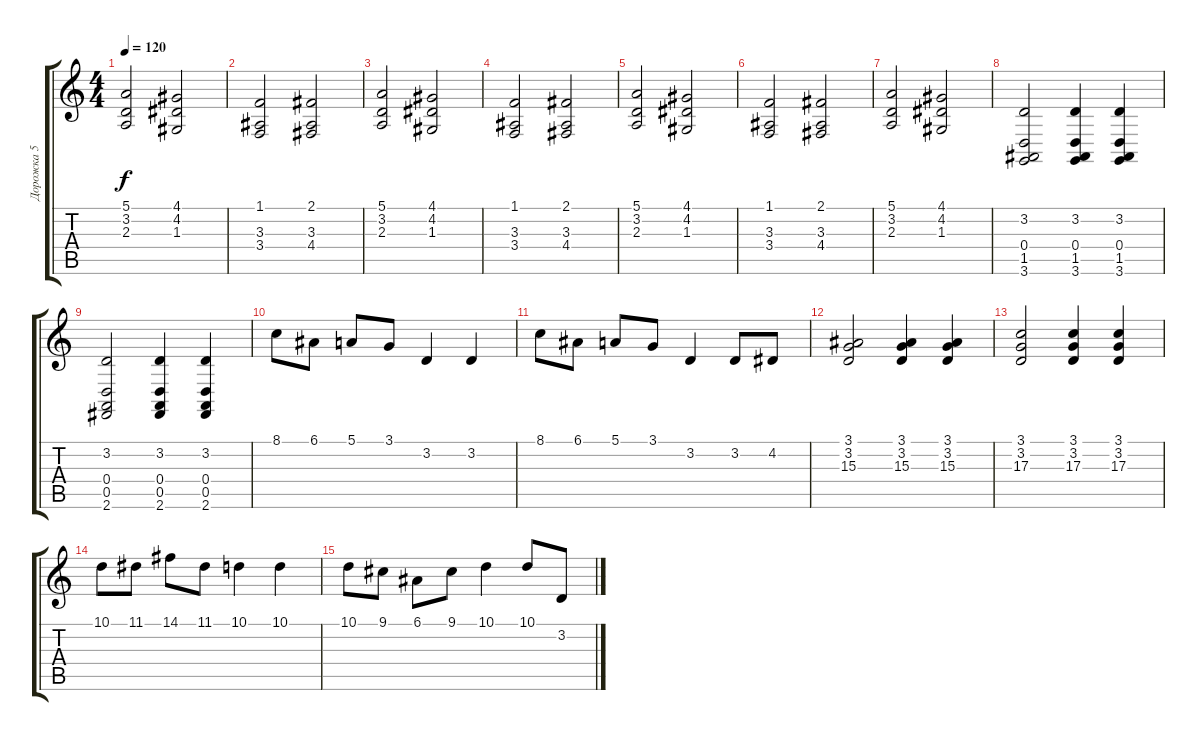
\track ("Дорожка 5" "Дорожка 5") {instrument accordion}
\staff {score tabs}
\tuning (E4 B3 G3 D3 A2 E2) {hide}
\ts (4 4)
\tempo 120
\clef g2
\ks c
(5.1 3.2 2.3).2{dy f} (4.1 4.2 1.3).2 |
(1.1 3.3 3.4).2 (2.1 3.3 4.4).2 |
(5.1 3.2 2.3).2 (4.1 4.2 1.3).2 |
(1.1 3.3 3.4).2 (2.1 3.3 4.4).2 |
(5.1 3.2 2.3).2 (4.1 4.2 1.3).2 |
(1.1 3.3 3.4).2 (2.1 3.3 4.4).2 |
(5.1 3.2 2.3).2 (4.1 4.2 1.3).2 |
(3.2 0.4 1.5 3.6).2 (3.2 0.4 1.5 3.6).4 (3.2 0.4 1.5 3.6).4 |
(3.2 0.4 0.5 2.6).2 (3.2 0.4 0.5 2.6).4 (3.2 0.4 0.5 2.6).4 |
8.1.8 6.1.8 5.1.8 3.1.8 3.2.4 3.2.4 |
8.1.8 6.1.8 5.1.8 3.1.8 3.2.4 3.2.8 4.2.8 |
(3.1 3.2 15.3).2 (3.1 3.2 15.3).4 (3.1 3.2 15.3).4 |
(3.1 3.2 17.3).2 (3.1 3.2 17.3).4 (3.1 3.2 17.3).4 |
10.1.8 11.1.8 14.1.8 11.1.8 10.1.4 10.1.4 |
10.1.8 9.1.8 6.1.8 9.1.8 10.1.4 10.1.8 3.2.8
